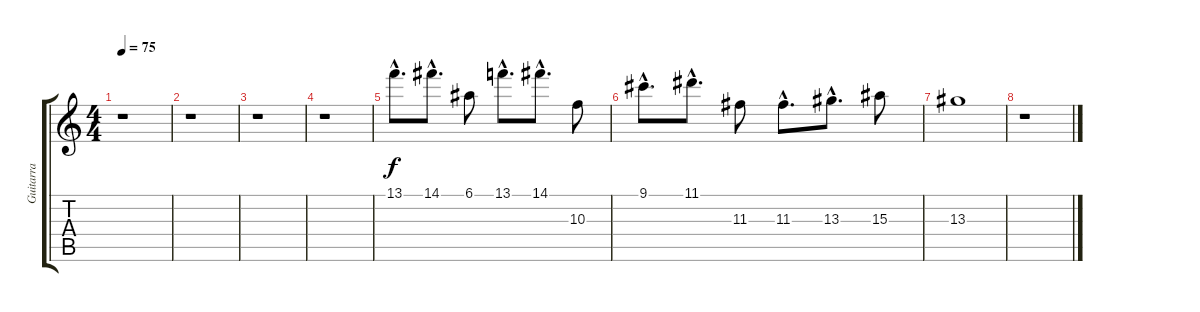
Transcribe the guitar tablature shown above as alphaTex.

\track ("Guitarra" "Guitarra") {instrument acousticguitarsteel}
\staff {score tabs}
\tuning (E4 B3 G3 D3 A2 E2) {hide}
\ts (4 4)
\tempo 75
\clef g2
\ks c
r.1{dy f} |
r.1 |
r.1 |
r.1 |
13.1{hac}.8{d volume 13} 14.1{hac}.8{d} 6.1.8 13.1{hac}.8{d} 14.1{hac}.8{d} 10.3.8 |
9.1{hac}.8{d} 11.1{hac}.8{d} 11.3.8 11.3{hac}.8{d} 13.3{hac}.8{d} 15.3.8 |
13.3.1 |
r.1
